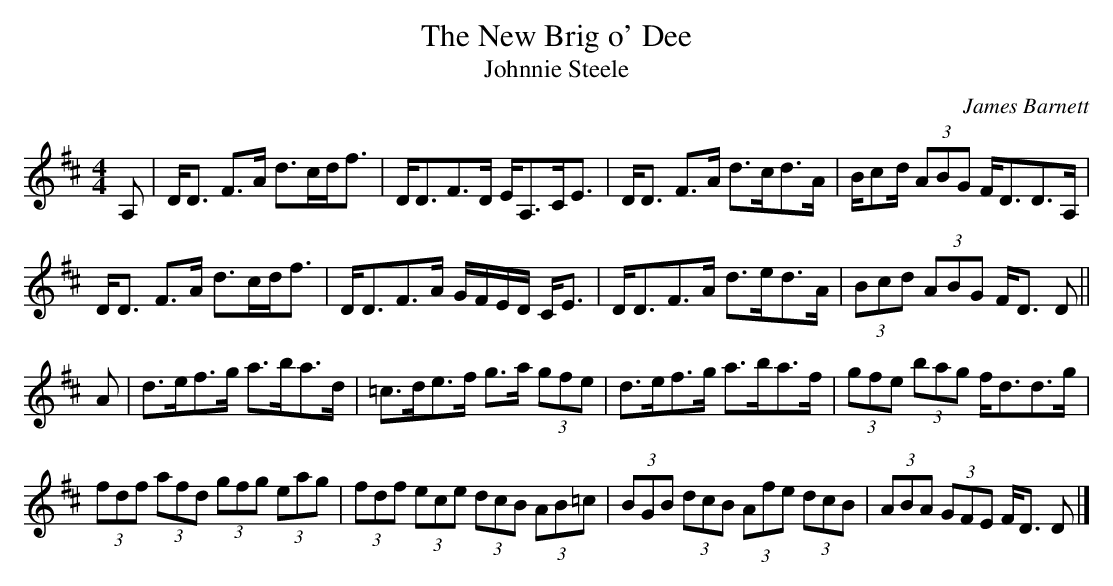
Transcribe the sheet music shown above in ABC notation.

X:1
T:New Brig o' Dee, The
T:Johnnie Steele
C:James Barnett
M:4/4
L:1/8
K:D
A, | D<D F>A d>cd<f | D<DF>D E<A,C<E |  D<D F>A d>cd>A |\
B/cd/ (3ABG F<DD>A, |
 D<D F>A d>cd<f | D<DF>A G/F/E/D/ C<E | D<DF>A d>ed>A |\
(3Bcd (3ABG F<D D ||
A | d>ef>g a>ba>d | =c>de>f g>a (3gfe | d>ef>g a>ba>f |\
(3gfe (3bag f<dd>g |
(3fdf (3afd (3gfg (3eag | (3fdf (3ece (3dcB (3AB=c |\
(3BGB (3dcB (3Afe (3dcB | (3ABA (3GFE F<D D |]
